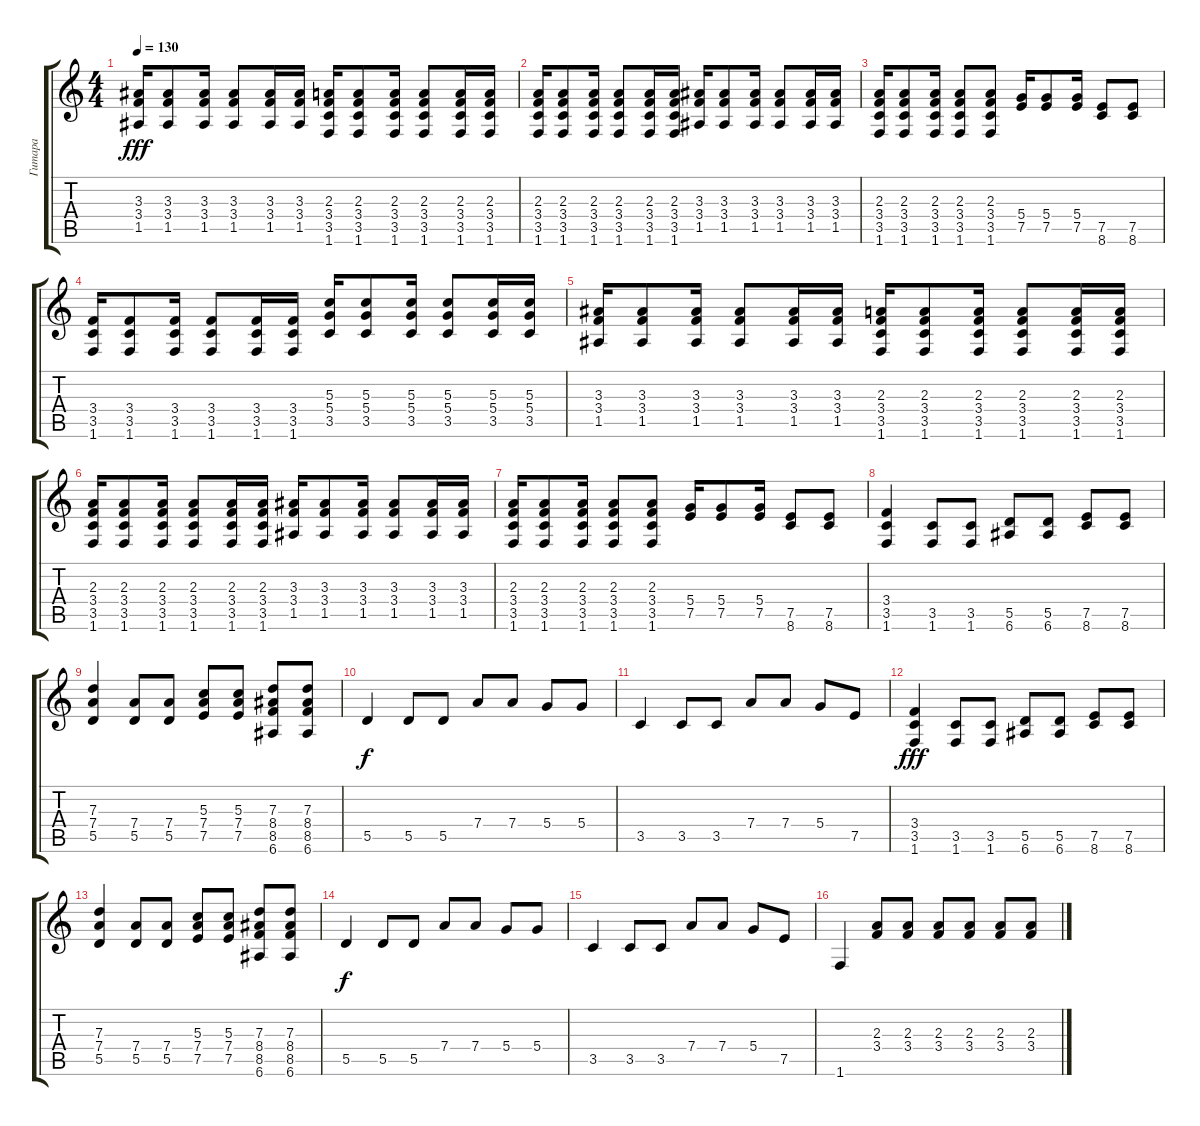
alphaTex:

\track ("Гитара" "Гитара") {instrument distortionguitar}
\staff {score tabs}
\tuning (E4 B3 G3 D3 A2 E2) {hide}
\ts (4 4)
\tempo 130
\clef g2
\ks c
(3.3 3.4 1.5).16{dy fff} (3.3 3.4 1.5).8 (3.3 3.4 1.5).16 (3.3 3.4 1.5).8 (3.3 3.4 1.5).16 (3.3 3.4 1.5).16 (2.3 3.4 3.5 1.6).16 (2.3 3.4 3.5 1.6).8 (2.3 3.4 3.5 1.6).16 (2.3 3.4 3.5 1.6).8 (2.3 3.4 3.5 1.6).16 (2.3 3.4 3.5 1.6).16 |
(2.3 3.4 3.5 1.6).16 (2.3 3.4 3.5 1.6).8 (2.3 3.4 3.5 1.6).16 (2.3 3.4 3.5 1.6).8 (2.3 3.4 3.5 1.6).16 (2.3 3.4 3.5 1.6).16 (3.3 3.4 1.5).16 (3.3 3.4 1.5).8 (3.3 3.4 1.5).16 (3.3 3.4 1.5).8 (3.3 3.4 1.5).16 (3.3 3.4 1.5).16 |
(2.3 3.4 3.5 1.6).16 (2.3 3.4 3.5 1.6).8 (2.3 3.4 3.5 1.6).16 (2.3 3.4 3.5 1.6).8 (2.3 3.4 3.5 1.6).8 (5.4 7.5).16 (5.4 7.5).8 (5.4 7.5).16 (7.5 8.6).8 (7.5 8.6).8 |
(3.4 3.5 1.6).16 (3.4 3.5 1.6).8 (3.4 3.5 1.6).16 (3.4 3.5 1.6).8 (3.4 3.5 1.6).16 (3.4 3.5 1.6).16 (5.3 5.4 3.5).16 (5.3 5.4 3.5).8 (5.3 5.4 3.5).16 (5.3 5.4 3.5).8 (5.3 5.4 3.5).16 (5.3 5.4 3.5).16 |
(3.3 3.4 1.5).16 (3.3 3.4 1.5).8 (3.3 3.4 1.5).16 (3.3 3.4 1.5).8 (3.3 3.4 1.5).16 (3.3 3.4 1.5).16 (2.3 3.4 3.5 1.6).16 (2.3 3.4 3.5 1.6).8 (2.3 3.4 3.5 1.6).16 (2.3 3.4 3.5 1.6).8 (2.3 3.4 3.5 1.6).16 (2.3 3.4 3.5 1.6).16 |
(2.3 3.4 3.5 1.6).16 (2.3 3.4 3.5 1.6).8 (2.3 3.4 3.5 1.6).16 (2.3 3.4 3.5 1.6).8 (2.3 3.4 3.5 1.6).16 (2.3 3.4 3.5 1.6).16 (3.3 3.4 1.5).16 (3.3 3.4 1.5).8 (3.3 3.4 1.5).16 (3.3 3.4 1.5).8 (3.3 3.4 1.5).16 (3.3 3.4 1.5).16 |
(2.3 3.4 3.5 1.6).16 (2.3 3.4 3.5 1.6).8 (2.3 3.4 3.5 1.6).16 (2.3 3.4 3.5 1.6).8 (2.3 3.4 3.5 1.6).8 (5.4 7.5).16 (5.4 7.5).8 (5.4 7.5).16 (7.5 8.6).8 (7.5 8.6).8 |
(3.4 3.5 1.6).4 (3.5 1.6).8 (3.5 1.6).8 (5.5 6.6).8 (5.5 6.6).8 (7.5 8.6).8 (7.5 8.6).8 |
(7.3 7.4 5.5).4 (7.4 5.5).8 (7.4 5.5).8 (5.3 7.4 7.5).8 (5.3 7.4 7.5).8 (7.3 8.4 8.5 6.6).8 (7.3 8.4 8.5 6.6).8 |
5.5.4{dy f} 5.5.8 5.5.8 7.4.8 7.4.8 5.4.8 5.4.8 |
3.5.4 3.5.8 3.5.8 7.4.8 7.4.8 5.4.8 7.5.8 |
(3.4 3.5 1.6).4{dy fff} (3.5 1.6).8 (3.5 1.6).8 (5.5 6.6).8 (5.5 6.6).8 (7.5 8.6).8 (7.5 8.6).8 |
(7.3 7.4 5.5).4 (7.4 5.5).8 (7.4 5.5).8 (5.3 7.4 7.5).8 (5.3 7.4 7.5).8 (7.3 8.4 8.5 6.6).8 (7.3 8.4 8.5 6.6).8 |
5.5.4{dy f} 5.5.8 5.5.8 7.4.8 7.4.8 5.4.8 5.4.8 |
3.5.4 3.5.8 3.5.8 7.4.8 7.4.8 5.4.8 7.5.8 |
1.6.4 (2.3 3.4).8 (2.3 3.4).8 (2.3 3.4).8 (2.3 3.4).8 (2.3 3.4).8 (2.3 3.4).8
